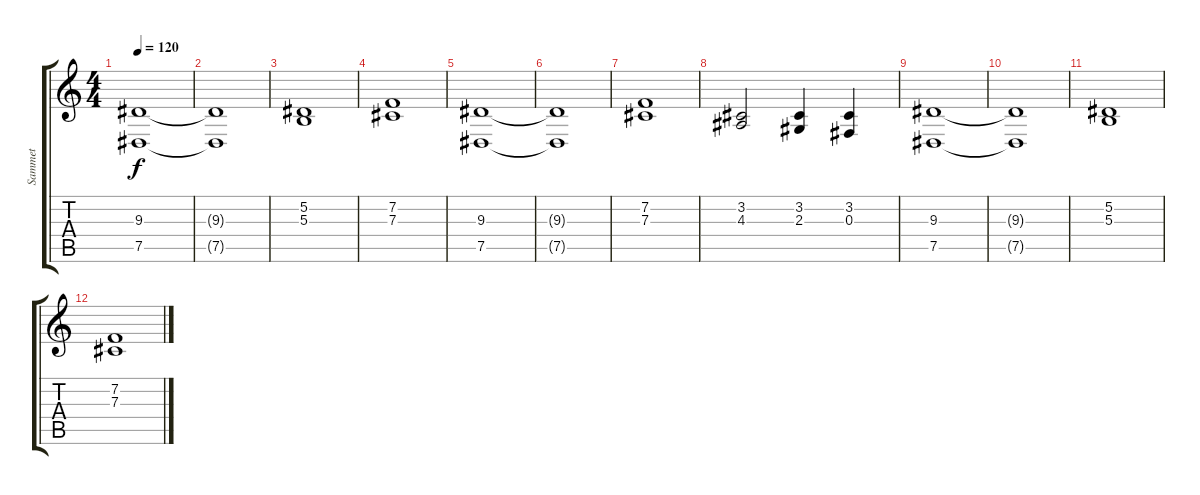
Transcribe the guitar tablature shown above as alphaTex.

\track ("Sammet" "Sammet") {instrument churchorgan}
\staff {score tabs}
\tuning (Eb4 Bb3 Gb3 Db3 Ab2 Eb2) {hide}
\ts (4 4)
\tempo 120
\clef g2
\ks c
(9.3 7.5).1{dy f} |
(9.3{t} 7.5{t}).1 |
(5.2 5.3).1 |
(7.2 7.3).1 |
(9.3 7.5).1 |
(9.3{t} 7.5{t}).1 |
(7.2 7.3).1 |
(3.2 4.3).2 (3.2 2.3).4 (3.2 0.3).4 |
(9.3 7.5).1 |
(9.3{t} 7.5{t}).1 |
(5.2 5.3).1 |
(7.2 7.3).1
